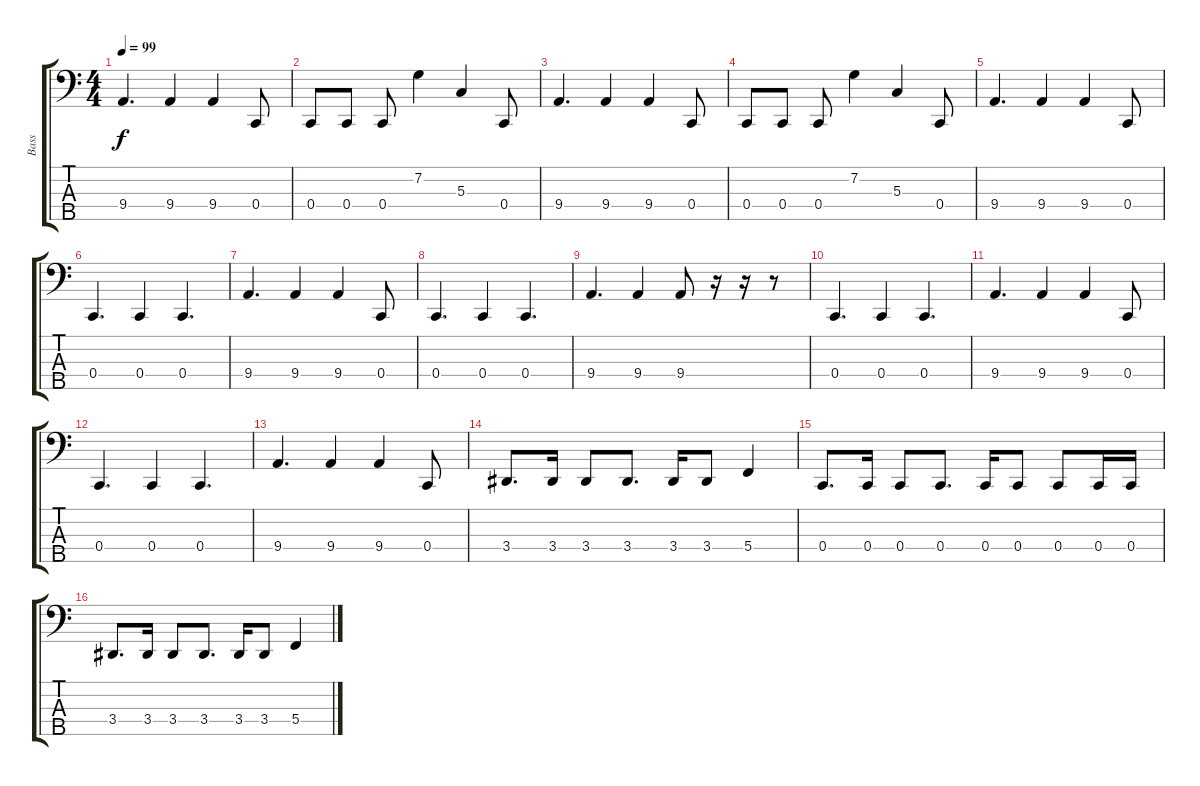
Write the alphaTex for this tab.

\track ("Bass" "Bass") {instrument electricbasspick}
\staff {score tabs}
\tuning (G2 C2 G1 C1 G0) {hide}
\ts (4 4)
\tempo 99
\clef f4
\ks c
9.4.4{d dy f} 9.4.4 9.4.4 0.4.8 |
0.4.8 0.4.8 0.4.8 7.2.4 5.3.4 0.4.8 |
9.4.4{d} 9.4.4 9.4.4 0.4.8 |
0.4.8 0.4.8 0.4.8 7.2.4 5.3.4 0.4.8 |
9.4.4{d} 9.4.4 9.4.4 0.4.8 |
0.4.4{d} 0.4.4 0.4.4{d} |
9.4.4{d} 9.4.4 9.4.4 0.4.8 |
0.4.4{d} 0.4.4 0.4.4{d} |
9.4.4{d} 9.4.4 9.4.8 r.16 r.16 r.8 |
0.4.4{d} 0.4.4 0.4.4{d} |
9.4.4{d} 9.4.4 9.4.4 0.4.8 |
0.4.4{d} 0.4.4 0.4.4{d} |
9.4.4{d} 9.4.4 9.4.4 0.4.8 |
3.4.8{d} 3.4.16 3.4.8 3.4.8{d} 3.4.16 3.4.8 5.4.4 |
0.4.8{d} 0.4.16 0.4.8 0.4.8{d} 0.4.16 0.4.8 0.4.8 0.4.16 0.4.16 |
3.4.8{d} 3.4.16 3.4.8 3.4.8{d} 3.4.16 3.4.8 5.4.4
